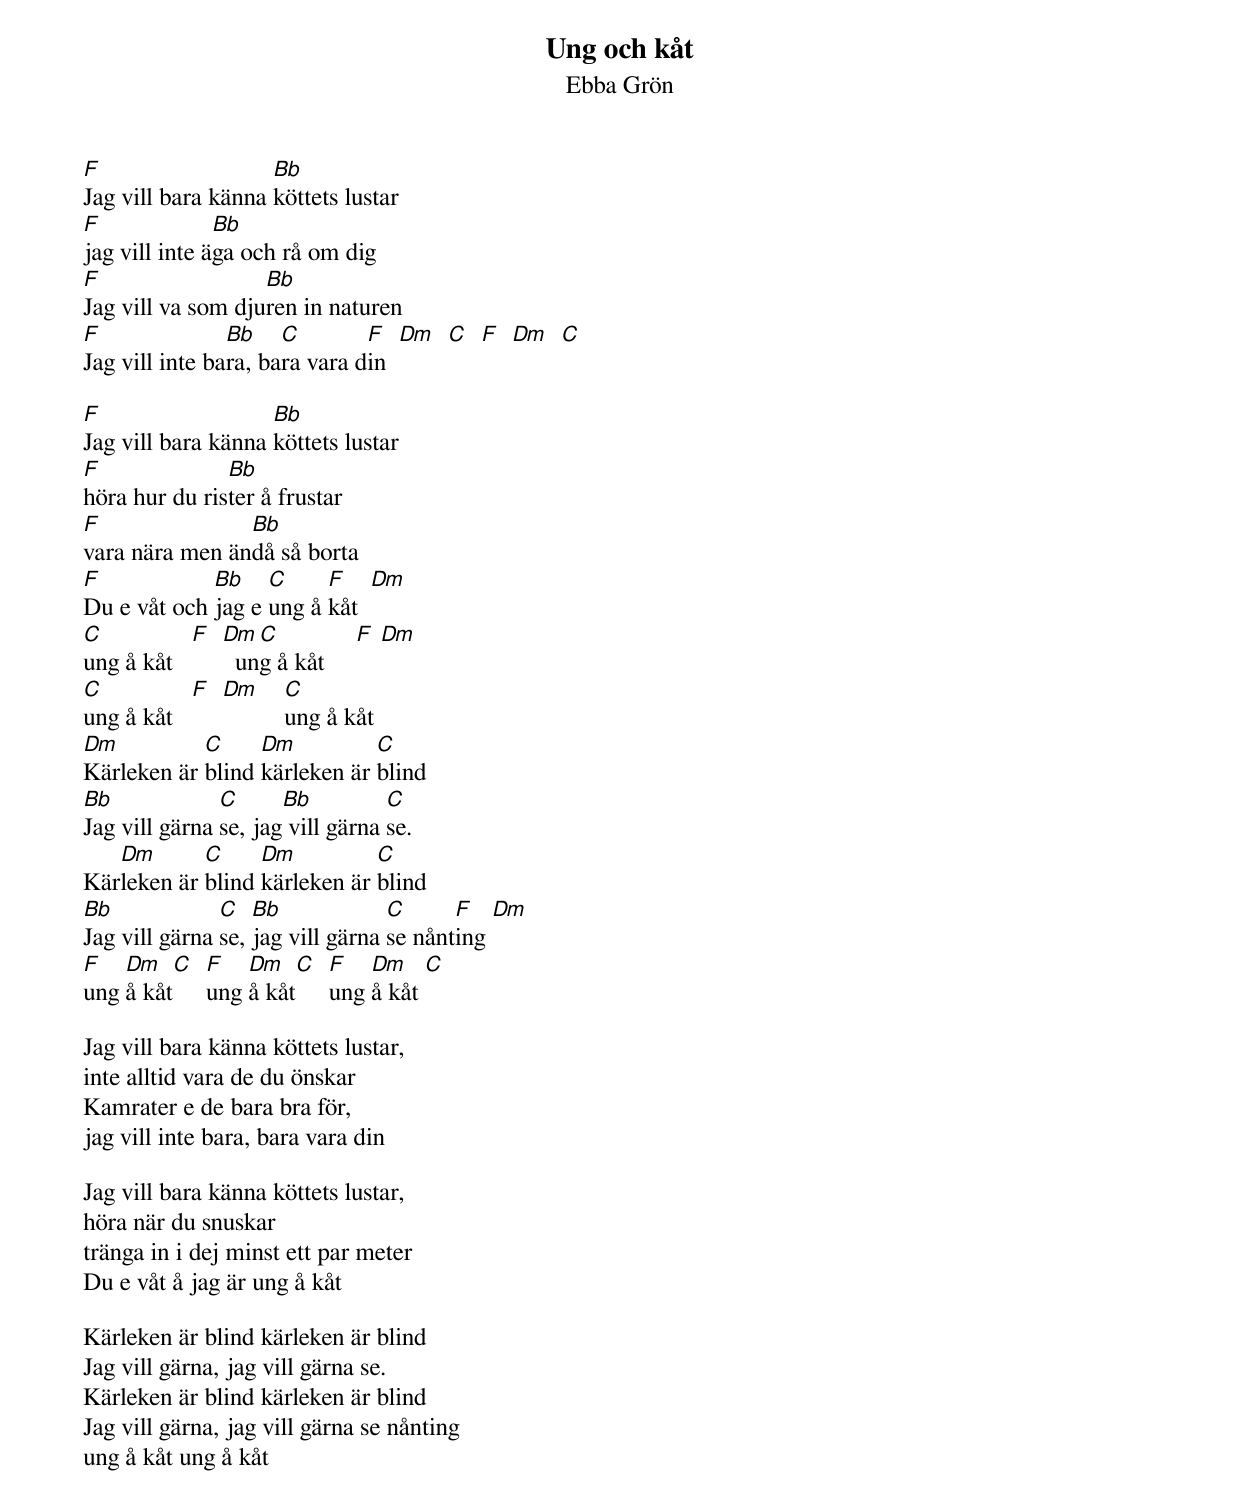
{t:Ung och kåt}
{st:Ebba Grön}
{ng}

[F]Jag vill bara känna [Bb]köttets lustar
[F]jag vill inte ä[Bb]ga och rå om dig
[F]Jag vill va som dju[Bb]ren in naturen
[F]Jag vill inte ba[Bb]ra, ba[C]ra vara d[F]in  [Dm]  [C]  [F]  [Dm]  [C]

[F]Jag vill bara känna [Bb]köttets lustar
[F]höra hur du ris[Bb]ter å frustar
[F]vara nära men än[Bb]då så borta
[F]Du e våt och [Bb]jag e [C]ung å [F]kåt  [Dm]
[C]ung å kåt   [F]  [Dm]  un[C]g å kåt     [F] [Dm]
[C]ung å kåt   [F]  [Dm]    [C]ung å kåt
[Dm]Kärleken är [C]blind [Dm]kärleken är [C]blind
[Bb]Jag vill gärna [C]se, jag[Bb] vill gärna [C]se.
Kär[Dm]leken är [C]blind [Dm]kärleken är [C]blind
[Bb]Jag vill gärna [C]se, [Bb]jag vill gärna [C]se nånt[F]ing [Dm]
[F]ung [Dm]å kåt[C]  [F]ung [Dm]å kåt[C]  [F]ung [Dm]å kåt [C]

Jag vill bara känna köttets lustar,
inte alltid vara de du önskar
Kamrater e de bara bra för,
jag vill inte bara, bara vara din

Jag vill bara känna köttets lustar,
höra när du snuskar
tränga in i dej minst ett par meter
Du e våt å jag är ung å kåt

Kärleken är blind kärleken är blind
Jag vill gärna, jag vill gärna se.
Kärleken är blind kärleken är blind
Jag vill gärna, jag vill gärna se nånting
ung å kåt ung å kåt
